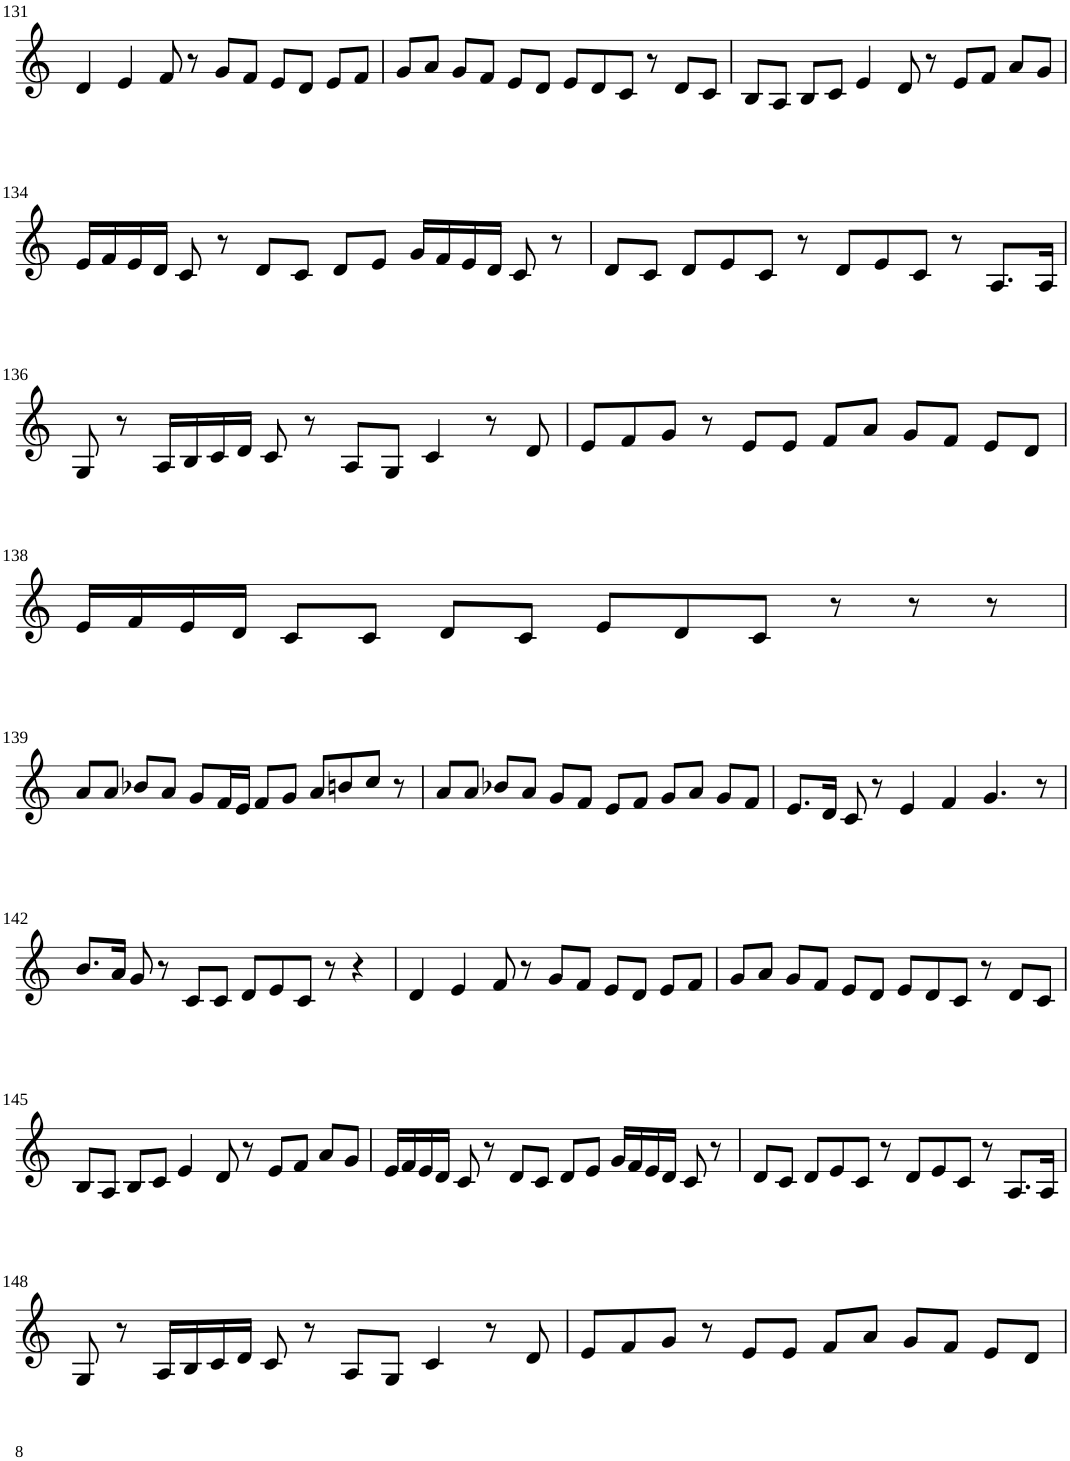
**kern
*part1
*staff1
*I"Violin
!!LO:PB:g=z
*clefG2
*k[]
*M6/4
=131
4d/
4e/
8f/
8r
8g/L
8f/J
8e/L
8d/J
8e/L
8f/J
=132
8g/L
8a/J
8g/L
8f/J
8e/L
8d/J
8e/L
8d/
8c/J
8r
8d/L
8c/J
=133
8B/L
8A/J
8B/L
8c/J
4e/
8d/
8r
8e/L
8f/J
8a/L
8g/J
!!LO:LB:g=z
=134
16e/LL
16f/
16e/
16d/JJ
8c/
8r
8d/L
8c/J
8d/L
8e/J
16g/LL
16f/
16e/
16d/JJ
8c/
8r
=135
8d/L
8c/J
8d/L
8e/
8c/J
8r
8d/L
8e/
8c/J
8r
8.A/L
16A/Jk
!!LO:LB:g=z
=136
8G/
8r
16A/LL
16B/
16c/
16d/JJ
8c/
8r
8A/L
8G/J
4c/
8r
8d/
=137
8e/L
8f/
8g/J
8r
8e/L
8e/J
8f/L
8a/J
8g/L
8f/J
8e/L
8d/J
!!LO:LB:g=z
=138
16e/LL
16f/
16e/
16d/JJ
8c/L
8c/J
8d/L
8c/J
8e/L
8d/
8c/J
8r
8r
8r
!!LO:LB:g=z
=139
8a/L
8a/J
8b-X/L
8a/J
8g/L
16f/L
16e/JJ
8f/L
8g/J
8a/L
8bn/
8cc/J
8r
=140
8a/L
8a/J
8b-X/L
8a/J
8g/L
8f/J
8e/L
8f/J
8g/L
8a/J
8g/L
8f/J
=141
8.e/L
16d/Jk
8c/
8r
4e/
4f/
4.g/
8r
!!LO:LB:g=z
=142
8.b/L
16a/Jk
8g/
8r
8c/L
8c/J
8d/L
8e/
8c/J
8r
4r
=143
4d/
4e/
8f/
8r
8g/L
8f/J
8e/L
8d/J
8e/L
8f/J
=144
8g/L
8a/J
8g/L
8f/J
8e/L
8d/J
8e/L
8d/
8c/J
8r
8d/L
8c/J
!!LO:LB:g=z
=145
8B/L
8A/J
8B/L
8c/J
4e/
8d/
8r
8e/L
8f/J
8a/L
8g/J
=146
16e/LL
16f/
16e/
16d/JJ
8c/
8r
8d/L
8c/J
8d/L
8e/J
16g/LL
16f/
16e/
16d/JJ
8c/
8r
=147
8d/L
8c/J
8d/L
8e/
8c/J
8r
8d/L
8e/
8c/J
8r
8.A/L
16A/Jk
!!LO:LB:g=z
=148
8G/
8r
16A/LL
16B/
16c/
16d/JJ
8c/
8r
8A/L
8G/J
4c/
8r
8d/
=149
8e/L
8f/
8g/J
8r
8e/L
8e/J
8f/L
8a/J
8g/L
8f/J
8e/L
8d/J
=
*-
